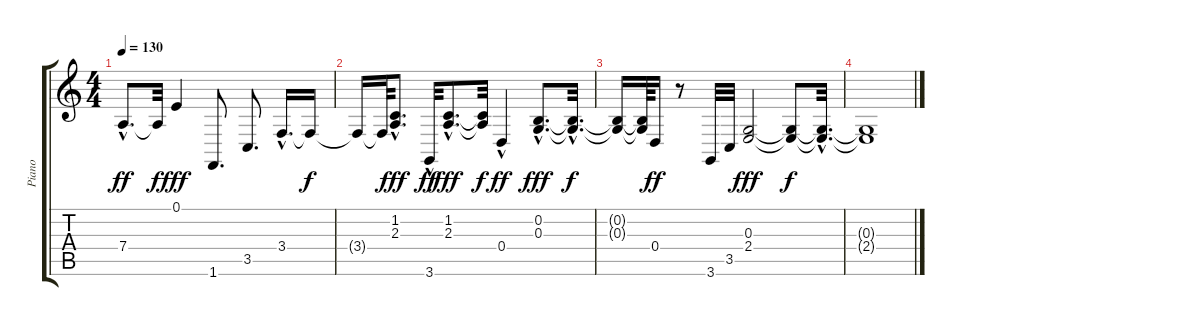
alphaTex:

\track ("Piano" "Piano") {instrument acousticgrandpiano}
\staff {score tabs}
\tuning (E4 B3 G3 D3 A2 E2) {hide}
\ts (4 4)
\tempo 130
\clef g2
\ks c
7.4{hac}.8{d dy ff} 7.4{t}.32{dy f} 0.1.4{dy fff} 1.6.8{d} 3.5.8{d} 3.4{hac}.16{d} 3.4{t}.16{dy f} |
3.4{t}.16 3.4{t}.64 (1.2{hac} 2.3{hac}).8{d dy fff} 3.6{hac}.32{dy ff} (1.2{hac} 2.3{hac}).8{d dy fff} (1.2{t} 2.3{t}).32{dy f} 0.4{hac}.4{dy ff} (0.2{hac} 0.3{hac}).8{d dy fff} (0.2{hac t} 0.3{hac t}).32{d dy f} |
(0.2{t} 0.3{t}).16 (0.2{t} 0.3{t}).64 0.4.16{dy ff} r.8 3.6.32 3.5.32 (0.3 2.4).2{dy fff} (0.3{t} 2.4{t}).8{dy f} (0.3{hac t} 2.4{hac t}).32{d} |
(0.3{t} 2.4{t}).1
